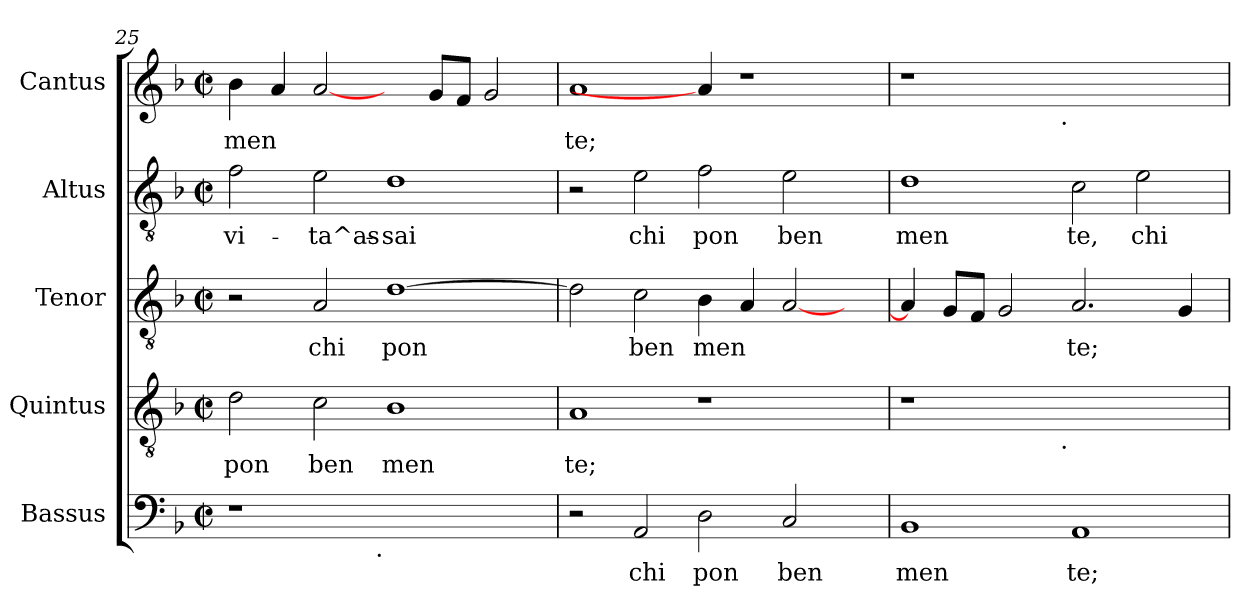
**kern	**text	**kern	**text	**kern	**text	**kern	**text	**kern	**text
*part5	*part5	*part4	*part4	*part3	*part3	*part2	*part2	*part1	*part1
*staff5	*staff5	*staff4	*staff4	*staff3	*staff3	*staff2	*staff2	*staff1	*staff1
*I"Bassus	*	*I"Quintus	*	*I"Tenor	*	*I"Altus	*	*I"Cantus	*
*clefF4	*	*clefGv2	*	*clefGv2	*	*clefGv2	*	*clefG2	*
*k[b-]	*	*k[b-]	*	*k[b-]	*	*k[b-]	*	*k[b-]	*
*F:	*	*F:	*	*F:	*	*F:	*	*F:	*
*M2/2	*	*M2/2	*	*M2/2	*	*M2/2	*	*M2/2	*
*met(c|)	*	*met(c|)	*	*met(c|)	*	*met(c|)	*	*met(c|)	*
=25	=25	=25	=25	=25	=25	=25	=25	=25	=25
!	!	!	!LO:LY:b:cj	!	!	!	!LO:LY:b:cj	!	!LO:LY:b:cj
*^	*	*	*	*	*	*	*	*	*
1r	2ryy	.	2d\	pon	2r	.	2f\	vi-	4b-\	men-
!	!	!	!	!	!	!	!	!	!	!LO:LY:b:cj
.	.	.	.	.	.	.	.	.	4a/	--
!	!	!	!	!LO:LY:b:cj	!	!LO:LY:b:cj	!	!LO:LY:b:cj	!	!LO:LY:b:cj
.	4...ryy	.	2c\	ben	2A/	chi	2e\	-ta^as-	[2a/	--
!	!LO:TX:b:t=.	!	!	!	!	!	!	!	!	!
.	1ryy	.	.	.	.	.	.	.	.	.
!	!	!	!	!LO:LY:b:cj	!	!LO:LY:b:cj	!	!LO:LY:b:cj	!	!
1ryy	.	.	1B-	men	[<1d	pon	1d	-sai	4ryy	.
!	!	!	!	!	!	!	!	!	!	!LO:LY:b:cj
.	.	.	.	.	.	.	.	.	8g/L	--
!	!	!	!	!	!	!	!	!	!	!LO:LY:b:cj
.	.	.	.	.	.	.	.	.	8f/J	--
!	!	!	!	!	!	!	!	!	!	!LO:LY:b:cj
.	.	.	.	.	.	.	.	.	2g/	--
.	32ryy	.	.	.	.	.	.	.	.	.
!!LO:LB:g=z
=26	=26	=26	=26	=26	=26	=26	=26	=26	=26	=26
!	!	!	!	!LO:LY:b:cj	!	!LO:LY:b:cj	!	!	!	!LO:LY:b:cj
*v	*v	*	*	*	*	*	*	*	*	*
2r	.	1A	te;	2d\]	.	2r	.	1a	-te;
!	!LO:LY:b:cj	!	!	!	!LO:LY:b:cj	!	!LO:LY:b:cj	!	!
2AA/	chi	.	.	2c\	ben	2e\	chi	.	.
!	!LO:LY:b:cj	!	!	!	!LO:LY:b:cj	!	!LO:LY:b:cj	!	!
2D\	pon	1r	.	4B-\	men-	2f\	pon	4a/]	.
!	!	!	!	!	!LO:LY:b:cj	!	!	!	!
.	.	.	.	4A/	--	.	.	1r	.
!	!LO:LY:b:cj	!	!	!	!LO:LY:b:cj	!	!LO:LY:b:cj	!	!
2C/	ben	.	.	[<2A/	--	2e\	ben	.	.
4ryy	.	4ryy	.	4ryy	.	4ryy	.	.	.
=27	=27	=27	=27	=27	=27	=27	=27	=27	=27
!	!LO:LY:b:cj	!	!	!	!LO:LY:b:cj	!	!LO:LY:b:cj	!	!
*	*	*^	*	*	*	*	*	*^	*
1BB-	men	1r	2ryy	.	4A/]	--	1d	men	1r	2ryy	.
!	!	!	!	!	!	!LO:LY:b:cj	!	!	!	!	!
.	.	.	.	.	8G/L	--	.	.	.	.	.
!	!	!	!	!	!	!LO:LY:b:cj	!	!	!	!	!
.	.	.	.	.	8F/J	--	.	.	.	.	.
!	!	!	!	!	!	!LO:LY:b:cj	!	!	!	!	!
.	.	.	4...ryy	.	2G/	--	.	.	.	4...ryy	.
!	!	!	!	!	!	!	!	!	!	!LO:TX:b:t=.	!
!	!	!	!LO:TX:b:t=.	!	!	!	!	!	!	!	!
.	.	.	1ryy	.	.	.	.	.	.	1ryy	.
!	!LO:LY:b:cj	!	!	!	!	!LO:LY:b:cj	!	!LO:LY:b:cj	!	!	!
1AA	te;	1ryy	.	.	2.A/	-te;	2c\	te,	1ryy	.	.
!	!	!	!	!	!	!	!	!LO:LY:b:cj	!	!	!
.	.	.	.	.	.	.	2e\	chi	.	.	.
!	!	!	!	!	!	!LO:LY:b:cj	!	!	!	!	!
.	.	.	.	.	4G/	.	.	.	.	.	.
.	.	.	32ryy	.	.	.	.	.	.	32ryy	.
*	*	*v	*v	*	*	*	*	*	*v	*v	*
=	=	=	=	=	=	=	=	=	=
*-	*-	*-	*-	*-	*-	*-	*-	*-	*-
